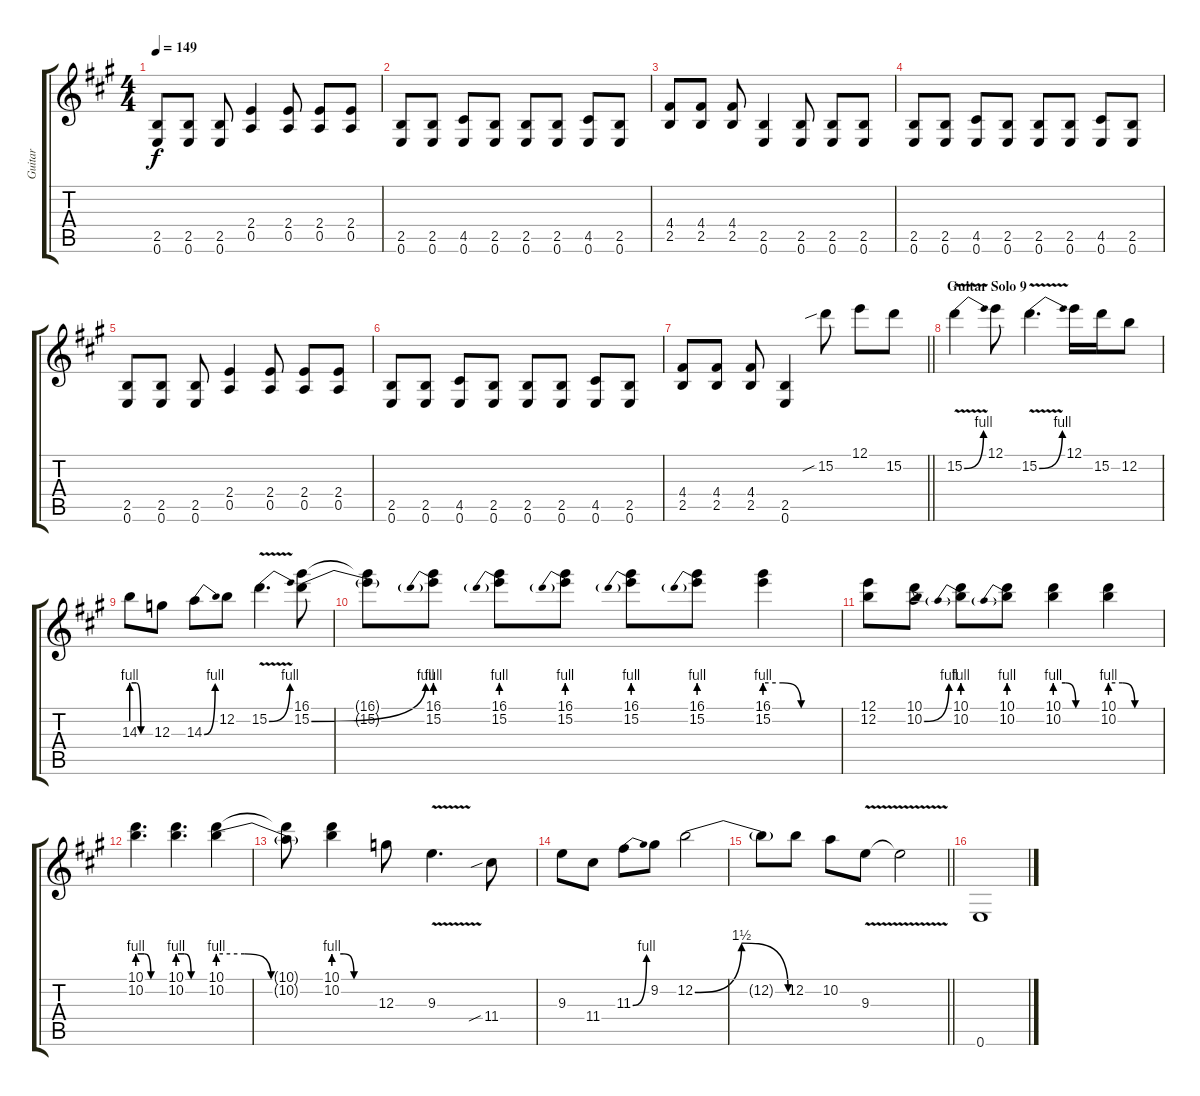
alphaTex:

\track ("Guitar" "Guitar") {instrument electricguitarclean}
\staff {score tabs}
\tuning (E4 B3 G3 D3 A2 E2) {hide}
\ts (4 4)
\tempo 149
\clef g2
\ks f#minor
(2.5 0.6).8{dy f} (2.5 0.6).8 (2.5 0.6).8 (2.4 0.5).4 (2.4 0.5).8 (2.4 0.5).8 (2.4 0.5).8 |
(2.5 0.6).8 (2.5 0.6).8 (4.5 0.6).8 (2.5 0.6).8 (2.5 0.6).8 (2.5 0.6).8 (4.5 0.6).8 (2.5 0.6).8 |
(4.4 2.5).8 (4.4 2.5).8 (4.4 2.5).8 (2.5 0.6).4 (2.5 0.6).8 (2.5 0.6).8 (2.5 0.6).8 |
(2.5 0.6).8 (2.5 0.6).8 (4.5 0.6).8 (2.5 0.6).8 (2.5 0.6).8 (2.5 0.6).8 (4.5 0.6).8 (2.5 0.6).8 |
(2.5 0.6).8 (2.5 0.6).8 (2.5 0.6).8 (2.4 0.5).4 (2.4 0.5).8 (2.4 0.5).8 (2.4 0.5).8 |
(2.5 0.6).8 (2.5 0.6).8 (4.5 0.6).8 (2.5 0.6).8 (2.5 0.6).8 (2.5 0.6).8 (4.5 0.6).8 (2.5 0.6).8 |
\barLineRight lightlight
(4.4 2.5).8 (4.4 2.5).8 (4.4 2.5).8 (2.5 0.6).4 15.2{sib}.8{instrument overdrivenguitar} 12.1.8 15.2.8 |
\section ("" "Guitar Solo 9")
15.2{be (bend 0 0 60 4) v}.4 12.1.8 15.2{be (bend 0 0 60 4) v}.4{d} 12.1.16 15.2.16 12.2.8 |
14.3{be (custom 0 4 15 4 30 0 60 0)}.8 12.3.8 14.3{be (bend 0 0 60 4)}.8 12.2.8 15.2{be (bend 0 0 60 4) v}.4{d} (16.1 15.2{be (bend 0 0 60 4)}).8 |
(16.1{t} 15.2{t}).8 (16.1 15.2{be (prebend 0 4 60 4)}).8 (16.1 15.2{be (prebend 0 4 60 4)}).8 (16.1 15.2{be (prebend 0 4 60 4)}).8 (16.1 15.2{be (prebend 0 4 60 4)}).8 (16.1 15.2{be (prebend 0 4 60 4)}).8 (16.1 15.2{be (custom 0 4 15 4 30 0 60 0)}).4 |
(12.1 12.2).8 (10.1 10.2{be (bend 0 0 60 4)}).8 (10.1 10.2{be (prebend 0 4 60 4)}).8 (10.1 10.2{be (prebend 0 4 60 4)}).8 (10.1 10.2{be (custom 0 4 15 4 30 0 60 0)}).4 (10.1 10.2{be (custom 0 4 15 4 30 0 60 0)}).4 |
(10.1 10.2{be (custom 0 4 15 4 30 0 60 0)}).4{d} (10.1 10.2{be (custom 0 4 15 4 30 0 60 0)}).4{d} (10.1 10.2{be (custom 0 4 15 4 30 0 60 0)}).4 |
(10.1{t} 10.2{t}).8 (10.1 10.2{be (custom 0 4 15 4 30 0 60 0)}).4 12.3.8 9.3{v}.4{d} 11.4{sib}.8 |
9.3.8 11.4.8 11.3{be (bend 0 0 60 4)}.8 9.2.8 12.2{be (bendrelease 0 0 29 6 50 6 60 0)}.2 |
\barLineRight lightlight
12.2{t}.8 12.2.8 10.2.8 9.3{v}.8 9.3{t}.2 |
0.6.1
